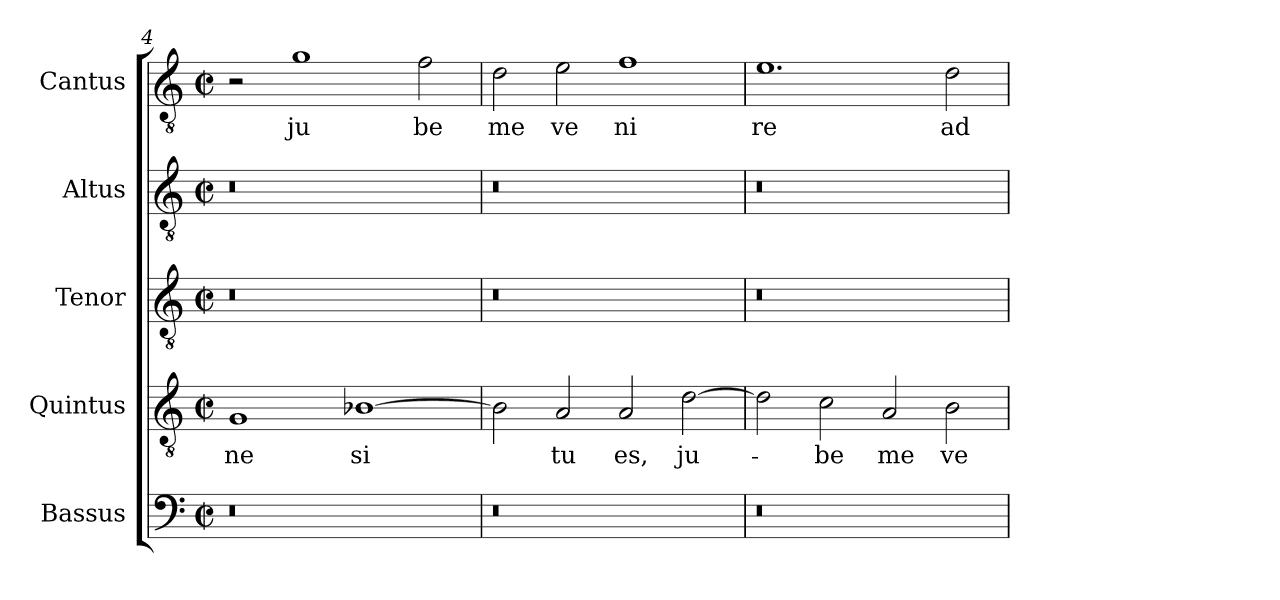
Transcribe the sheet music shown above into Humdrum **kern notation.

**kern	**kern	**text	**kern	**kern	**kern	**text
*part5	*part4	*part4	*part3	*part2	*part1	*part1
*staff5	*staff4	*staff4	*staff3	*staff2	*staff1	*staff1
*I"Bassus	*I"Quintus	*	*I"Tenor	*I"Altus	*I"Cantus	*
*clefF4	*clefGv2	*	*clefGv2	*clefGv2	*clefGv2	*
*M2/2	*M2/2	*	*M2/2	*M2/2	*M2/2	*
*met(c|)	*met(c|)	*	*met(c|)	*met(c|)	*met(c|)	*
=4	=4	=4	=4	=4	=4	=4
!	!	!LO:LY:b:cj	!	!	!	!
0r	1G	-ne	0r	0r	2r	.
!	!	!	!	!	!	!LO:LY:b:cj
.	.	.	.	.	1g	ju
!	!	!LO:LY:b:cj	!	!	!	!
.	[>1B-X	si	.	.	.	.
!	!	!	!	!	!	!LO:LY:b:cj
.	.	.	.	.	2f\	be
=5	=5	=5	=5	=5	=5	=5
!	!	!	!	!	!	!LO:LY:b:cj
0r	2B-\]	.	0r	0r	2d\	me
!	!	!LO:LY:b:cj	!	!	!	!LO:LY:b:cj
.	2A/	tu	.	.	2e\	ve
!	!	!LO:LY:b:cj	!	!	!	!LO:LY:b:cj
.	2A/	es,	.	.	1f	ni
!	!	!LO:LY:b:cj	!	!	!	!
.	[>2d\	ju-	.	.	.	.
=6	=6	=6	=6	=6	=6	=6
!	!	!	!	!	!	!LO:LY:b:cj
0r	2d\]	.	0r	0r	1.e	re
!	!	!LO:LY:b:cj	!	!	!	!
.	2c\	-be	.	.	.	.
!	!	!LO:LY:b:cj	!	!	!	!
.	2A/	me	.	.	.	.
!	!	!LO:LY:b:cj	!	!	!	!LO:LY:b:cj
.	2B\	ve-	.	.	2d\	ad
=	=	=	=	=	=	=
*-	*-	*-	*-	*-	*-	*-
